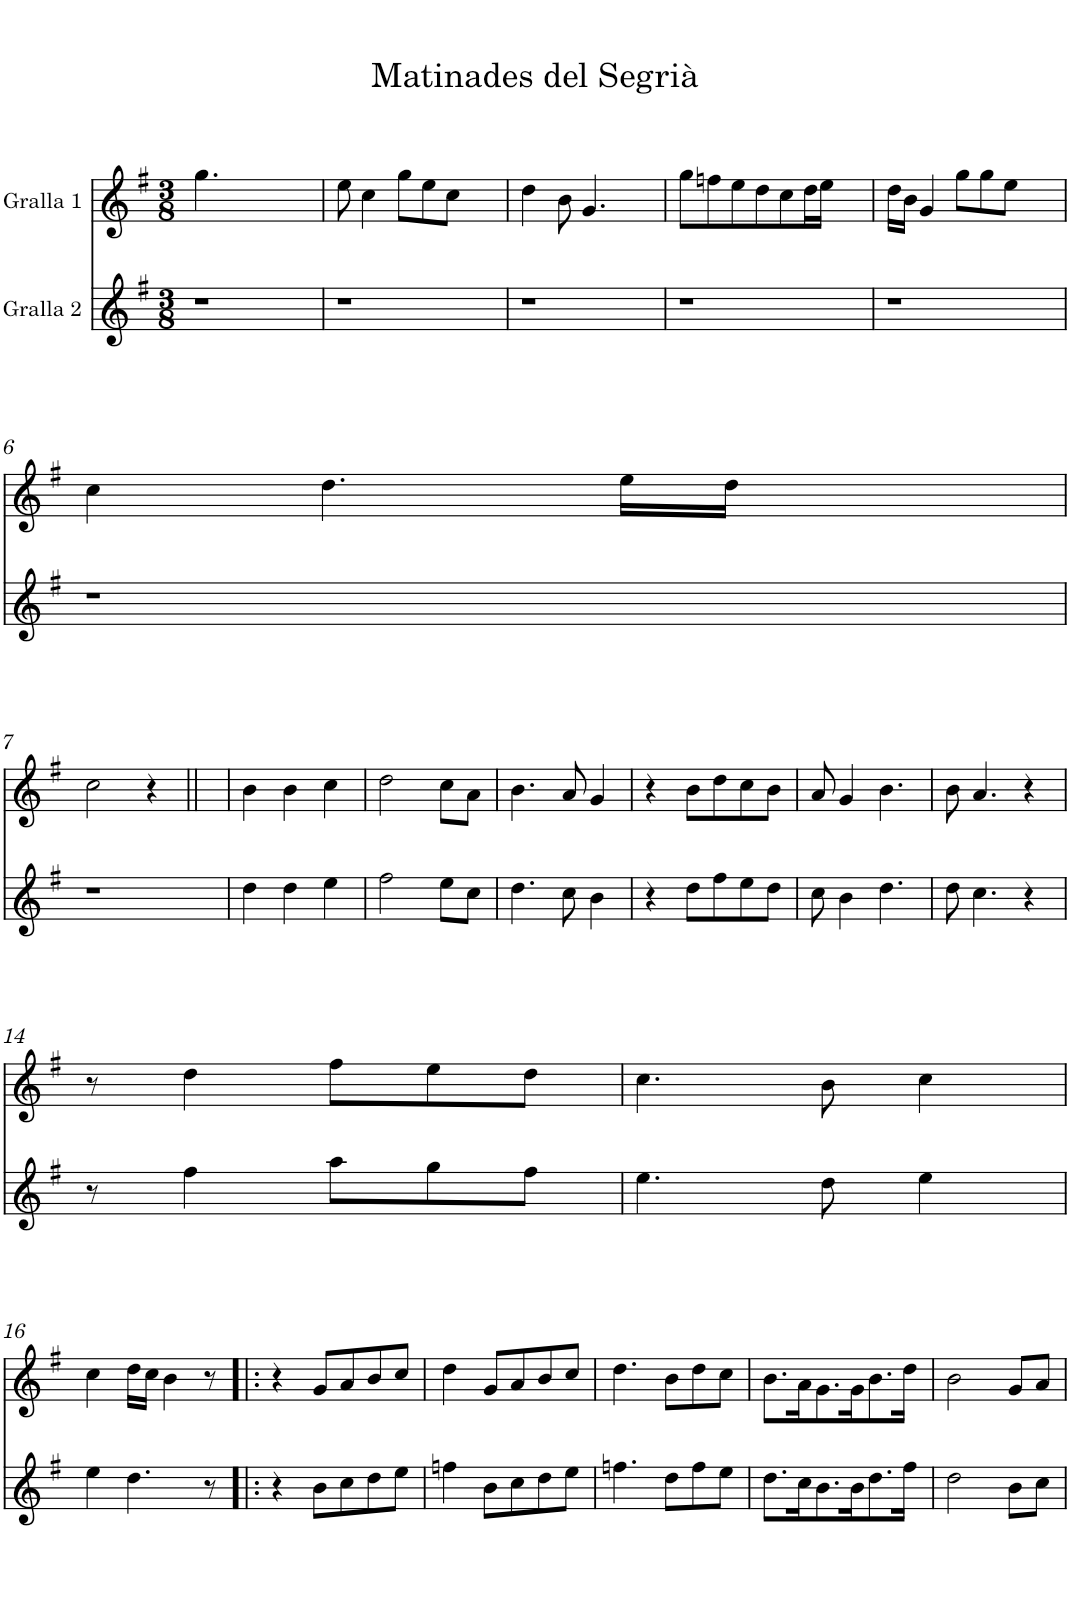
**kern	**kern
*part2	*part1
*staff2	*staff1
*I"Gralla 2	*I"Gralla 1
*clefG2	*clefG2
*k[f#]	*k[f#]
*M3/8	*M3/8
=1	=1
4.r	4.gg\
8ryy	2.ryy
8ryy	.
=2	=2
4.r	8ee\
.	4cc\
4.r	8gg\L
.	8ee\
.	8cc\J
4ryy	4ryy
=3	=3
4.r	4dd\
.	8b\
4r	4.g/
4.ryy	.
.	4ryy
=4	=4
4.r	8gg\L
.	8ffn\
.	8ee\
2ryy	8dd\
.	8cc\
.	16dd\L
.	16ee\JJ
.	4ryy
8ryy	.
=5	=5
4.r	16dd\LL
.	16b\JJ
.	4g/
2ryy	8gg\L
.	8gg\
.	8ee\J
.	4ryy
8ryy	.
!!LO:LB:g=z
=6	=6
4.r	4cc\
.	[8dd\
2ryy	4ryy
.	16ee\LL
.	16dd\JJ
.	4ryy
8ryy	.
!!LO:LB:g=z
=7	=7
4.r	[4.cc\
2.ryy	4dd\]
.	4r
.	4ryy
=8	=8
4dd\	4b\
[8dd\	8cc\]
8ryy	[8b\
4ee\	4cc\
=9	=9
[4.ff#\	[4.dd\
8dd\]	8b\]
8ee\L	8cc\L
8cc\J	8a\J
=10	=10
4.dd\	4.b\
8ff#\]	8dd\]
8cc\	8a/
4b\	4g/
=11	=11
4r	4r
8dd\L	8b\L
8ff#\	8dd\
8ee\	8cc\
8dd\J	8b\J
=12	=12
8cc\	8a/
4b\	4g/
4.dd\	4.b\
=13	=13
8dd\	8b\
[4cc\	[4a/
8ryy	8ryy
4r	4r
!!LO:LB:g=z
=14	=14
8r	8r
8cc\]	8a/]
4ff#\	4dd\
8aa\L	8ff#\L
8gg\	8ee\
8ff#\J	8dd\J
=15	=15
4.ee\	4.cc\
8dd\	8b\
4ee\	4cc\
!!LO:LB:g=z
=16	=16
4ee\	4cc\
[8dd\	16dd\LL
.	16cc\JJ
4ryy	4b\
8r	8r
=17!|:	=17!|:
4r	4r
4dd\]	8g/L
.	8a/
8b\L	8b/
8cc\	8cc/J
8dd\	4ryy
8ee\J	.
=18	=18
4ffn\	4dd\
8b\L	8g/L
8cc\	8a/
8dd\	8b/
8ee\J	8cc/J
=19	=19
4.ffn\	4.dd\
8dd\L	8b\L
8ff\	8dd\
8ee\J	8cc\J
=20	=20
8.dd\L	8.b\L
16cc\K	16a\K
[8b\	[8g\
16ryy	16ryy
16b\K	16g\K
8.dd\	8.b\
16ff#\Jk	16dd\Jk
=21	=21
[4.dd\	[4.b\
16b\]	16g\]
16ryy	16ryy
8b\L	8g/L
8cc\J	8a/J
=22	=22
8dd\]	8b\]
=	=
*-	*-
